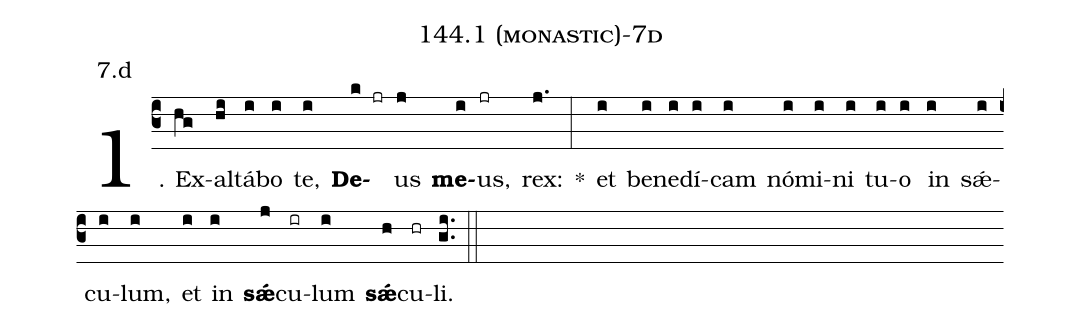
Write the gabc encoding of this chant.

name: 144.1 (monastic)-7d;
annotation: 7.d;
%%
(c3)1. Ex(hg)al(hi)tá(i)bo(i) te,(i) <b>De</b>(k jr)us(j) <b>me</b>(i)us,(jr) rex:(j.) *(:) et(i) be(i)ne(i)dí(i)cam(i) nó(i)mi(i)ni(i) tu(i)o(i) in(i) sǽ(i)cu(i)lum,(i) et(i) in(i) <b>sǽ</b>(j)cu(ir)lum(i) <b>sǽ</b>(h)cu(hr)li.(gi..) (::)
